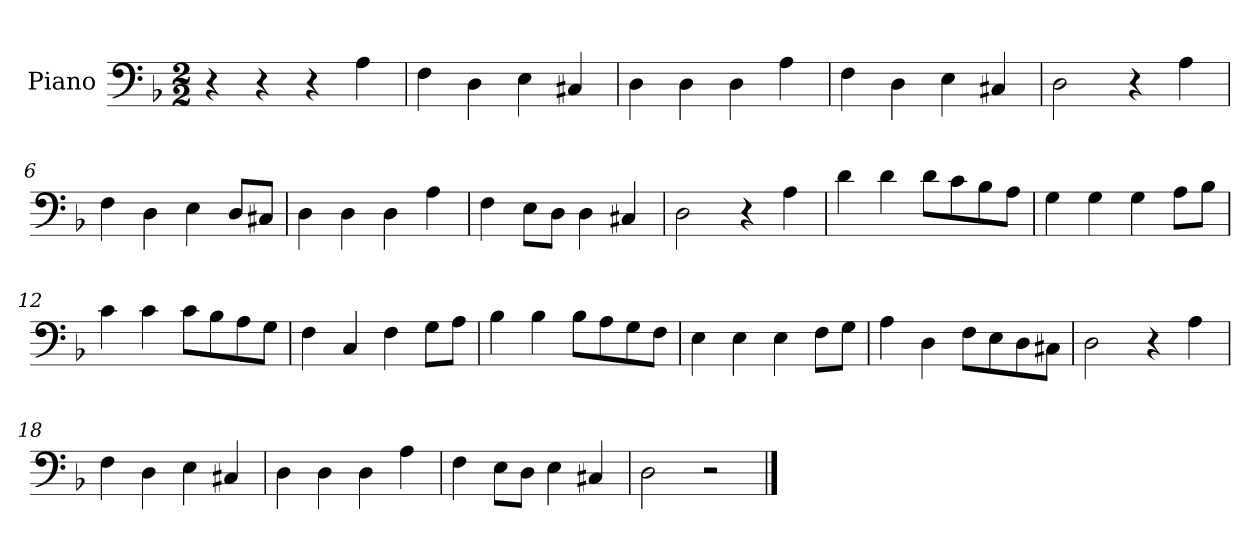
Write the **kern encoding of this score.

**kern
*part1
*staff1
*I"Piano
*I'Pno
*clefF4
*k[b-]
*M2/2
=1
4r
4r
4r
4A\
=2
4F\
4D\
4E\
4C#X/
=3
4D\
4D\
4D\
4A\
=4
4F\
4D\
4E\
4C#X/
=5
2D\
4r
4A\
=6
4F\
4D\
4E\
8D/L
8C#X/J
=7
4D\
4D\
4D\
4A\
=8
4F\
8E\L
8D\J
4D\
4C#X/
=9
2D\
4r
4A\
=10
4d\
4d\
8d\L
8c\
8B-\
8A\J
=11
4G\
4G\
4G\
8A\L
8B-\J
=12
4c\
4c\
8c\L
8B-\
8A\
8G\J
=13
4F\
4C/
4F\
8G\L
8A\J
=14
4B-\
4B-\
8B-\L
8A\
8G\
8F\J
=15
4E\
4E\
4E\
8F\L
8G\J
=16
4A\
4D\
8F\L
8E\
8D\
8C#X\J
=17
2D\
4r
4A\
=18
4F\
4D\
4E\
4C#X/
=19
4D\
4D\
4D\
4A\
=20
4F\
8E\L
8D\J
4E\
4C#X/
=21
2D\
2r
==
*-
